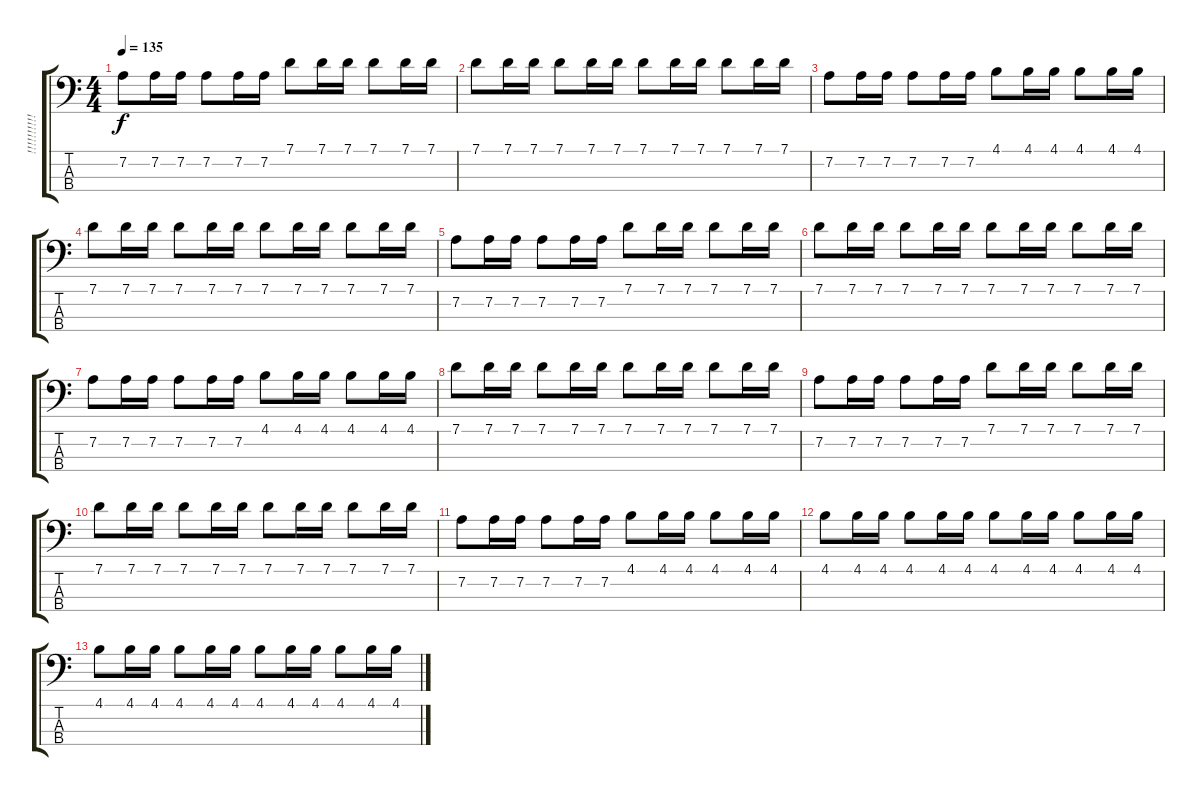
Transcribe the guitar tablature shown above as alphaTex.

\track ("!!!!!!!!!!!" "!!!!!!!!!!") {instrument synthbass2}
\staff {score tabs}
\tuning (G2 D2 A1 E1) {hide}
\ts (4 4)
\tempo 135
\clef f4
\ks c
7.2.8{dy f} 7.2.16 7.2.16 7.2.8 7.2.16 7.2.16 7.1.8 7.1.16 7.1.16 7.1.8 7.1.16 7.1.16 |
7.1.8 7.1.16 7.1.16 7.1.8 7.1.16 7.1.16 7.1.8 7.1.16 7.1.16 7.1.8 7.1.16 7.1.16 |
7.2.8 7.2.16 7.2.16 7.2.8 7.2.16 7.2.16 4.1.8 4.1.16 4.1.16 4.1.8 4.1.16 4.1.16 |
7.1.8 7.1.16 7.1.16 7.1.8 7.1.16 7.1.16 7.1.8 7.1.16 7.1.16 7.1.8 7.1.16 7.1.16 |
7.2.8 7.2.16 7.2.16 7.2.8 7.2.16 7.2.16 7.1.8 7.1.16 7.1.16 7.1.8 7.1.16 7.1.16 |
7.1.8 7.1.16 7.1.16 7.1.8 7.1.16 7.1.16 7.1.8 7.1.16 7.1.16 7.1.8 7.1.16 7.1.16 |
7.2.8 7.2.16 7.2.16 7.2.8 7.2.16 7.2.16 4.1.8 4.1.16 4.1.16 4.1.8 4.1.16 4.1.16 |
7.1.8 7.1.16 7.1.16 7.1.8 7.1.16 7.1.16 7.1.8 7.1.16 7.1.16 7.1.8 7.1.16 7.1.16 |
7.2.8 7.2.16 7.2.16 7.2.8 7.2.16 7.2.16 7.1.8 7.1.16 7.1.16 7.1.8 7.1.16 7.1.16 |
7.1.8 7.1.16 7.1.16 7.1.8 7.1.16 7.1.16 7.1.8 7.1.16 7.1.16 7.1.8 7.1.16 7.1.16 |
7.2.8 7.2.16 7.2.16 7.2.8 7.2.16 7.2.16 4.1.8 4.1.16 4.1.16 4.1.8 4.1.16 4.1.16 |
4.1.8 4.1.16 4.1.16 4.1.8 4.1.16 4.1.16 4.1.8 4.1.16 4.1.16 4.1.8 4.1.16 4.1.16 |
4.1.8 4.1.16 4.1.16 4.1.8 4.1.16 4.1.16 4.1.8 4.1.16 4.1.16 4.1.8 4.1.16 4.1.16
